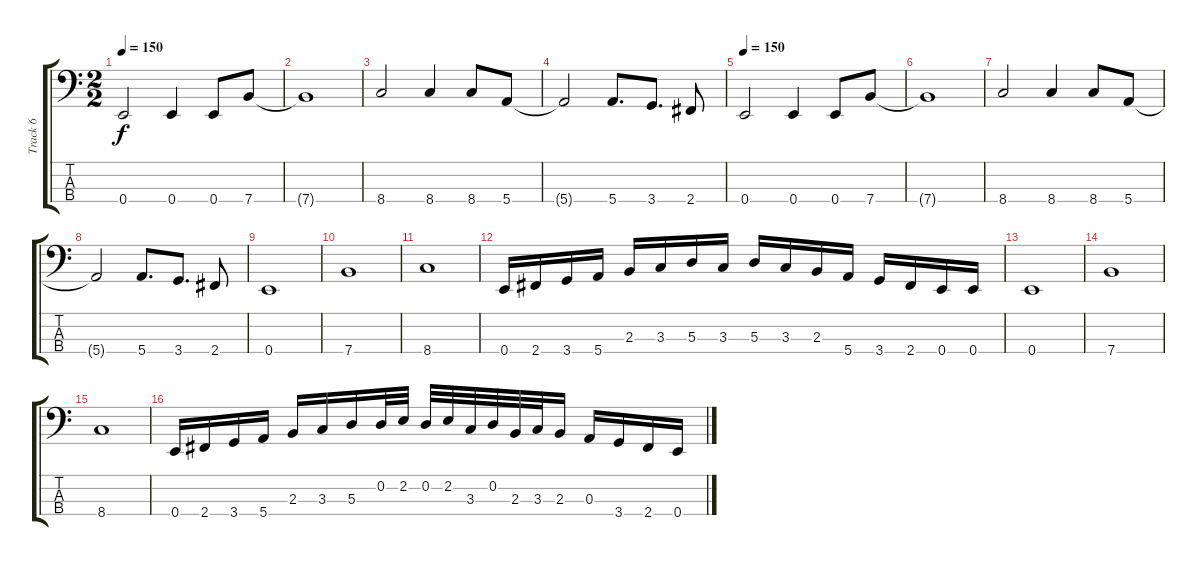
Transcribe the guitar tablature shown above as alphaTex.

\track ("Track 6" "Track 6") {instrument electricbassfinger}
\staff {score tabs}
\tuning (G2 D2 A1 E1) {hide}
\ts (2 2)
\tempo 150
\clef f4
\ks c
0.4.2{dy f} 0.4.4 0.4.8 7.4.8 |
7.4{t}.1 |
8.4.2 8.4.4 8.4.8 5.4.8 |
5.4{t}.2 5.4.8{d} 3.4.8{d} 2.4.8 |
\tempo 150
0.4.2 0.4.4 0.4.8 7.4.8 |
7.4{t}.1 |
8.4.2 8.4.4 8.4.8 5.4.8 |
5.4{t}.2 5.4.8{d} 3.4.8{d} 2.4.8 |
0.4.1 |
7.4.1 |
8.4.1 |
0.4.16 2.4.16 3.4.16 5.4.16 2.3.16 3.3.16 5.3.16 3.3.16 5.3.16 3.3.16 2.3.16 5.4.16 3.4.16 2.4.16 0.4.16 0.4.16 |
0.4.1 |
7.4.1 |
8.4.1 |
0.4.16 2.4.16 3.4.16 5.4.16 2.3.16 3.3.16 5.3.16 0.2.32 2.2.32 0.2.32 2.2.32 3.3.32 0.2.32 2.3.32 3.3.32 2.3.16 0.3.16 3.4.16 2.4.16 0.4.16
